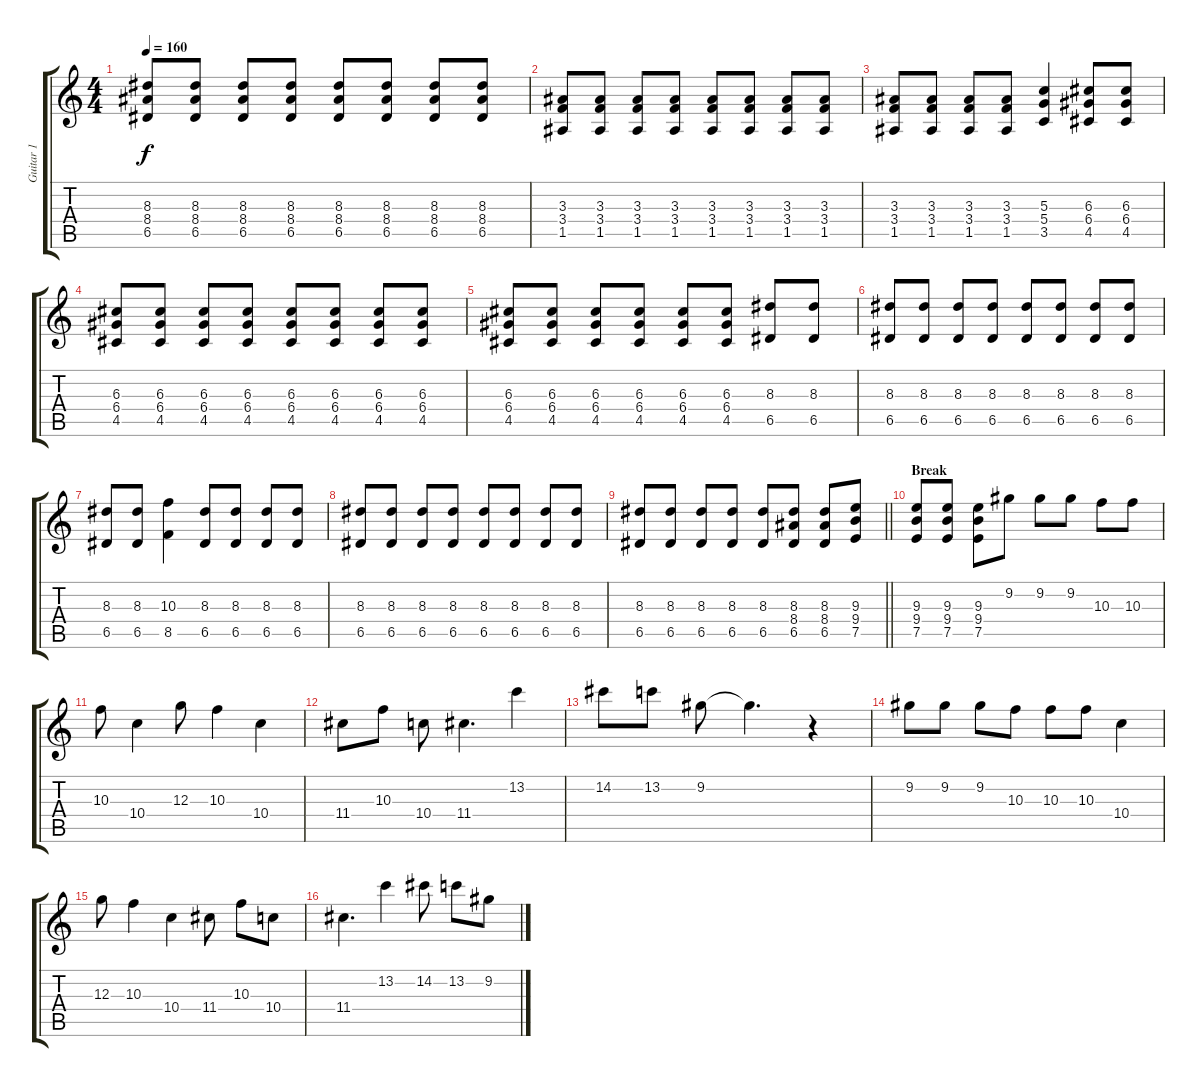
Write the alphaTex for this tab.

\track ("Guitar 1" "Guitar 1") {instrument overdrivenguitar}
\staff {score tabs}
\tuning (E4 B3 G3 D3 A2 E2) {hide}
\ts (4 4)
\tempo 160
\clef g2
\ks c
(8.3 8.4 6.5).8{dy f} (8.3 8.4 6.5).8 (8.3 8.4 6.5).8 (8.3 8.4 6.5).8 (8.3 8.4 6.5).8 (8.3 8.4 6.5).8 (8.3 8.4 6.5).8 (8.3 8.4 6.5).8 |
(3.3 3.4 1.5).8 (3.3 3.4 1.5).8 (3.3 3.4 1.5).8 (3.3 3.4 1.5).8 (3.3 3.4 1.5).8 (3.3 3.4 1.5).8 (3.3 3.4 1.5).8 (3.3 3.4 1.5).8 |
(3.3 3.4 1.5).8 (3.3 3.4 1.5).8 (3.3 3.4 1.5).8 (3.3 3.4 1.5).8 (5.3 5.4 3.5).4 (6.3 6.4 4.5).8 (6.3 6.4 4.5).8 |
(6.3 6.4 4.5).8 (6.3 6.4 4.5).8 (6.3 6.4 4.5).8 (6.3 6.4 4.5).8 (6.3 6.4 4.5).8 (6.3 6.4 4.5).8 (6.3 6.4 4.5).8 (6.3 6.4 4.5).8 |
(6.3 6.4 4.5).8 (6.3 6.4 4.5).8 (6.3 6.4 4.5).8 (6.3 6.4 4.5).8 (6.3 6.4 4.5).8 (6.3 6.4 4.5).8 (8.3 6.5).8 (8.3 6.5).8 |
(8.3 6.5).8 (8.3 6.5).8 (8.3 6.5).8 (8.3 6.5).8 (8.3 6.5).8 (8.3 6.5).8 (8.3 6.5).8 (8.3 6.5).8 |
(8.3 6.5).8 (8.3 6.5).8 (10.3 8.5).4 (8.3 6.5).8 (8.3 6.5).8 (8.3 6.5).8 (8.3 6.5).8 |
(8.3 6.5).8 (8.3 6.5).8 (8.3 6.5).8 (8.3 6.5).8 (8.3 6.5).8 (8.3 6.5).8 (8.3 6.5).8 (8.3 6.5).8 |
\barLineRight lightlight
(8.3 6.5).8 (8.3 6.5).8 (8.3 6.5).8 (8.3 6.5).8 (8.3 6.5).8 (8.3 8.4 6.5).8 (8.3 8.4 6.5).8 (9.3 9.4 7.5).8 |
\section ("" "Break")
(9.3 9.4 7.5).8 (9.3 9.4 7.5).8 (9.3 9.4 7.5).8 9.2.8 9.2.8 9.2.8 10.3.8 10.3.8 |
10.3.8 10.4.4 12.3.8 10.3.4 10.4.4 |
11.4.8 10.3.8 10.4.8 11.4.4{d} 13.2.4 |
14.2.8 13.2.8 9.2.8 9.2{t}.4{d} r.4 |
9.2.8 9.2.8 9.2.8 10.3.8 10.3.8 10.3.8 10.4.4 |
12.3.8 10.3.4 10.4.4 11.4.8 10.3.8 10.4.8 |
11.4.4{d} 13.2.4 14.2.8 13.2.8 9.2.8
